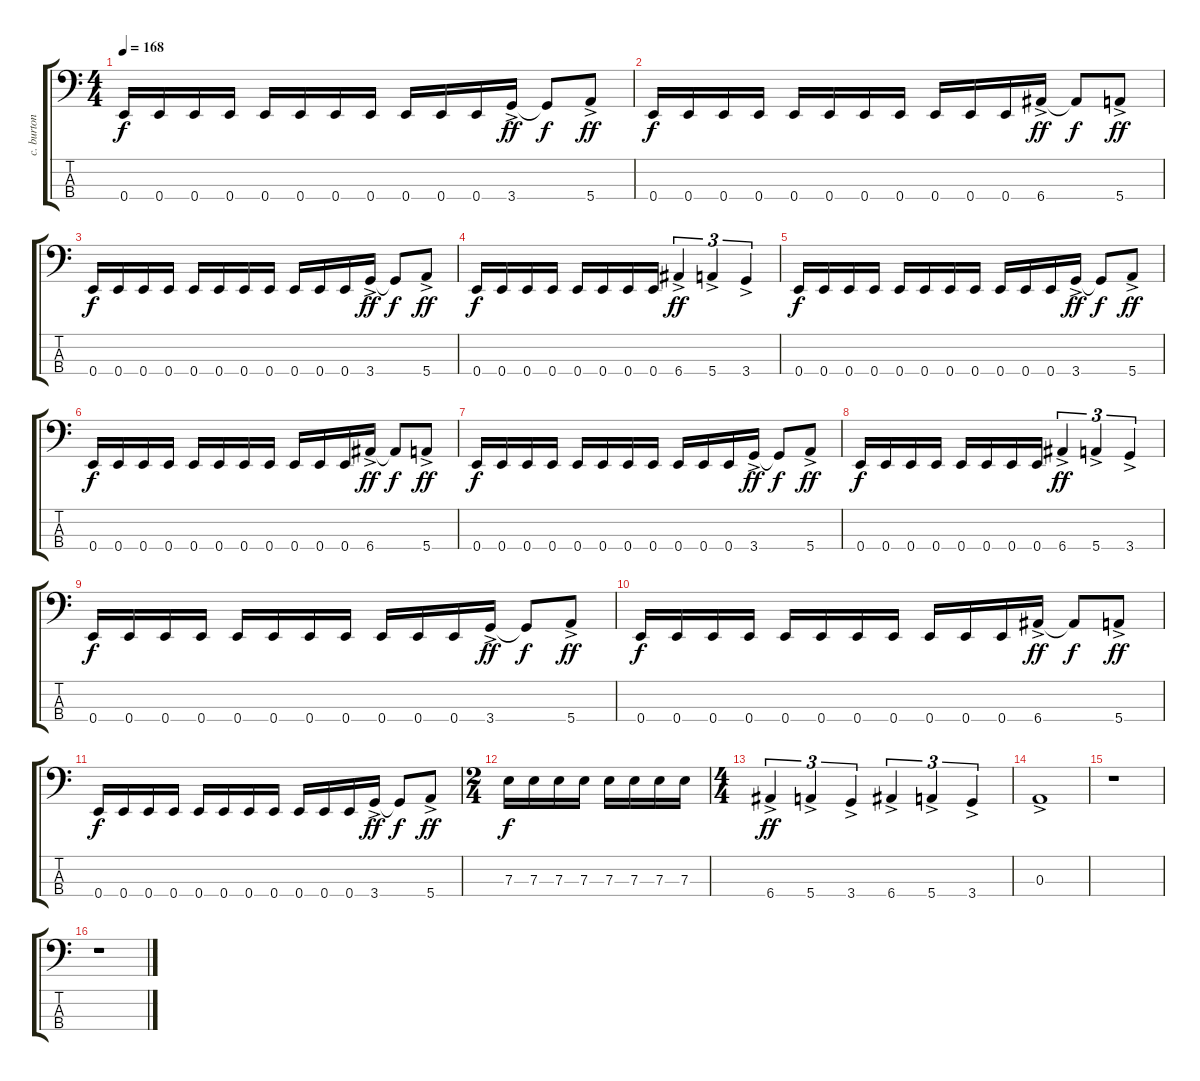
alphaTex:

\track ("c. burton - bass" "c. burton ") {instrument electricbassfinger}
\staff {score tabs}
\tuning (G2 D2 A1 E1) {hide}
\ts (4 4)
\tempo 168
\clef f4
\ks c
0.4.16{dy f} 0.4.16 0.4.16 0.4.16 0.4.16 0.4.16 0.4.16 0.4.16 0.4.16 0.4.16 0.4.16 3.4{ac}.16{dy ff} 3.4{t}.8{dy f} 5.4{ac}.8{dy ff} |
0.4.16{dy f} 0.4.16 0.4.16 0.4.16 0.4.16 0.4.16 0.4.16 0.4.16 0.4.16 0.4.16 0.4.16 6.4{ac}.16{dy ff} 6.4{t}.8{dy f} 5.4{ac}.8{dy ff} |
0.4.16{dy f} 0.4.16 0.4.16 0.4.16 0.4.16 0.4.16 0.4.16 0.4.16 0.4.16 0.4.16 0.4.16 3.4{ac}.16{dy ff} 3.4{t}.8{dy f} 5.4{ac}.8{dy ff} |
0.4.16{dy f} 0.4.16 0.4.16 0.4.16 0.4.16 0.4.16 0.4.16 0.4.16 6.4{ac}.4{tu (3 2) dy ff} 5.4{ac}.4{tu (3 2)} 3.4{ac}.4{tu (3 2)} |
0.4.16{dy f} 0.4.16 0.4.16 0.4.16 0.4.16 0.4.16 0.4.16 0.4.16 0.4.16 0.4.16 0.4.16 3.4{ac}.16{dy ff} 3.4{t}.8{dy f} 5.4{ac}.8{dy ff} |
0.4.16{dy f} 0.4.16 0.4.16 0.4.16 0.4.16 0.4.16 0.4.16 0.4.16 0.4.16 0.4.16 0.4.16 6.4{ac}.16{dy ff} 6.4{t}.8{dy f} 5.4{ac}.8{dy ff} |
0.4.16{dy f} 0.4.16 0.4.16 0.4.16 0.4.16 0.4.16 0.4.16 0.4.16 0.4.16 0.4.16 0.4.16 3.4{ac}.16{dy ff} 3.4{t}.8{dy f} 5.4{ac}.8{dy ff} |
0.4.16{dy f} 0.4.16 0.4.16 0.4.16 0.4.16 0.4.16 0.4.16 0.4.16 6.4{ac}.4{tu (3 2) dy ff} 5.4{ac}.4{tu (3 2)} 3.4{ac}.4{tu (3 2)} |
0.4.16{dy f} 0.4.16 0.4.16 0.4.16 0.4.16 0.4.16 0.4.16 0.4.16 0.4.16 0.4.16 0.4.16 3.4{ac}.16{dy ff} 3.4{t}.8{dy f} 5.4{ac}.8{dy ff} |
0.4.16{dy f} 0.4.16 0.4.16 0.4.16 0.4.16 0.4.16 0.4.16 0.4.16 0.4.16 0.4.16 0.4.16 6.4{ac}.16{dy ff} 6.4{t}.8{dy f} 5.4{ac}.8{dy ff} |
0.4.16{dy f} 0.4.16 0.4.16 0.4.16 0.4.16 0.4.16 0.4.16 0.4.16 0.4.16 0.4.16 0.4.16 3.4{ac}.16{dy ff} 3.4{t}.8{dy f} 5.4{ac}.8{dy ff} |
\ts (2 4)
7.3.16{dy f} 7.3.16 7.3.16 7.3.16 7.3.16 7.3.16 7.3.16 7.3.16 |
\ts (4 4)
6.4{ac}.4{tu (3 2) dy ff} 5.4{ac}.4{tu (3 2)} 3.4{ac}.4{tu (3 2)} 6.4{ac}.4{tu (3 2)} 5.4{ac}.4{tu (3 2)} 3.4{ac}.4{tu (3 2)} |
0.3{ac}.1 |
r.1 |
r.1
